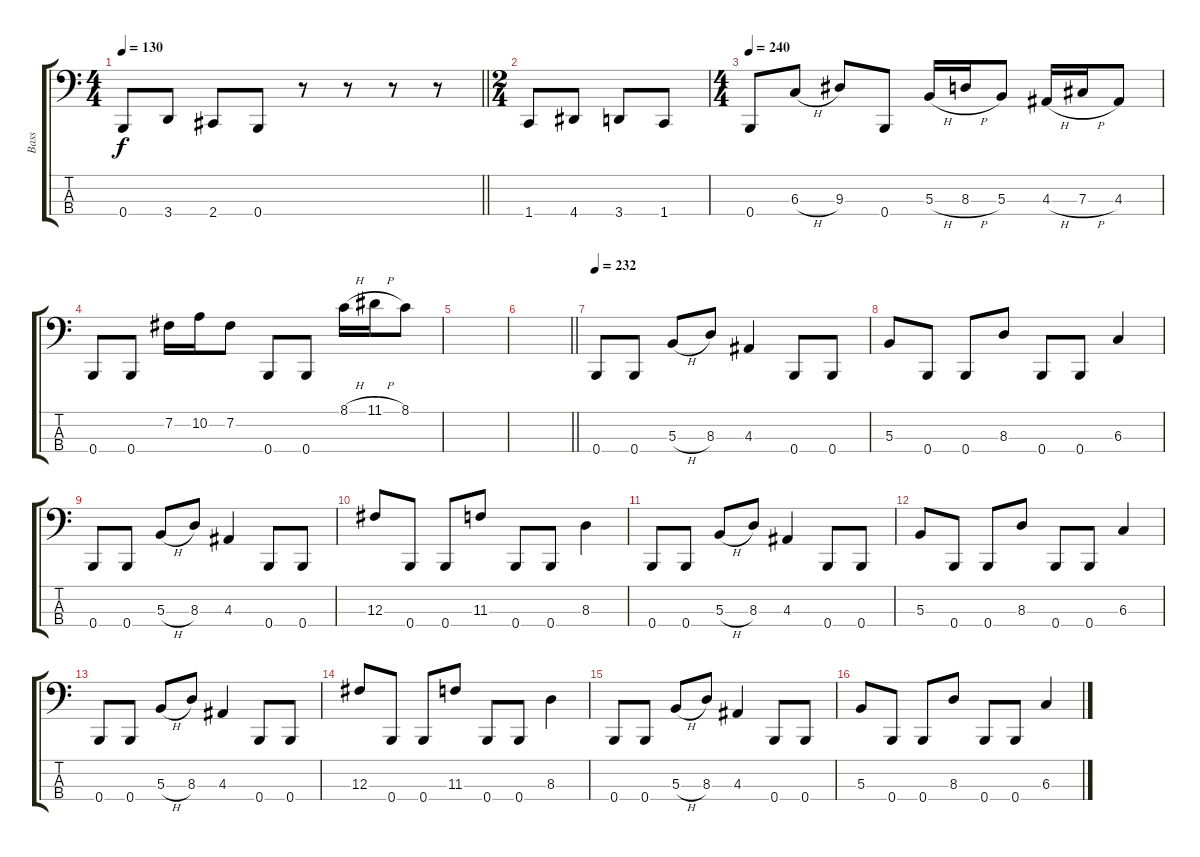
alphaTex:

\track ("Bass" "Bass") {instrument electricbasspick}
\staff {score tabs}
\tuning (E2 B1 Gb1 B0) {hide}
\ts (4 4)
\tempo 130
\clef f4
\barLineRight lightlight
\ks c
0.4.8{dy f} 3.4.8 2.4.8 0.4.8 r.8 r.8 r.8 r.8 |
\ts (2 4)
1.4.8 4.4.8 3.4.8 1.4.8 |
\ts (4 4)
\tempo 240
0.4.8 6.3{h}.8 9.3.8 0.4.8 5.3{h}.16 8.3{h}.16 5.3.8 4.3{h}.16 7.3{h}.16 4.3.8 |
0.4.8 0.4.8 7.2.16 10.2.16 7.2.8 0.4.8 0.4.8 8.1{h}.16 11.1{h}.16 8.1.8 |
|
\barLineRight lightlight
|
\tempo 232
0.4.8 0.4.8 5.3{h}.8 8.3.8 4.3.4 0.4.8 0.4.8 |
5.3.8 0.4.8 0.4.8 8.3.8 0.4.8 0.4.8 6.3.4 |
0.4.8 0.4.8 5.3{h}.8 8.3.8 4.3.4 0.4.8 0.4.8 |
12.3.8 0.4.8 0.4.8 11.3.8 0.4.8 0.4.8 8.3.4 |
0.4.8 0.4.8 5.3{h}.8 8.3.8 4.3.4 0.4.8 0.4.8 |
5.3.8 0.4.8 0.4.8 8.3.8 0.4.8 0.4.8 6.3.4 |
0.4.8 0.4.8 5.3{h}.8 8.3.8 4.3.4 0.4.8 0.4.8 |
12.3.8 0.4.8 0.4.8 11.3.8 0.4.8 0.4.8 8.3.4 |
0.4.8 0.4.8 5.3{h}.8 8.3.8 4.3.4 0.4.8 0.4.8 |
5.3.8 0.4.8 0.4.8 8.3.8 0.4.8 0.4.8 6.3.4
